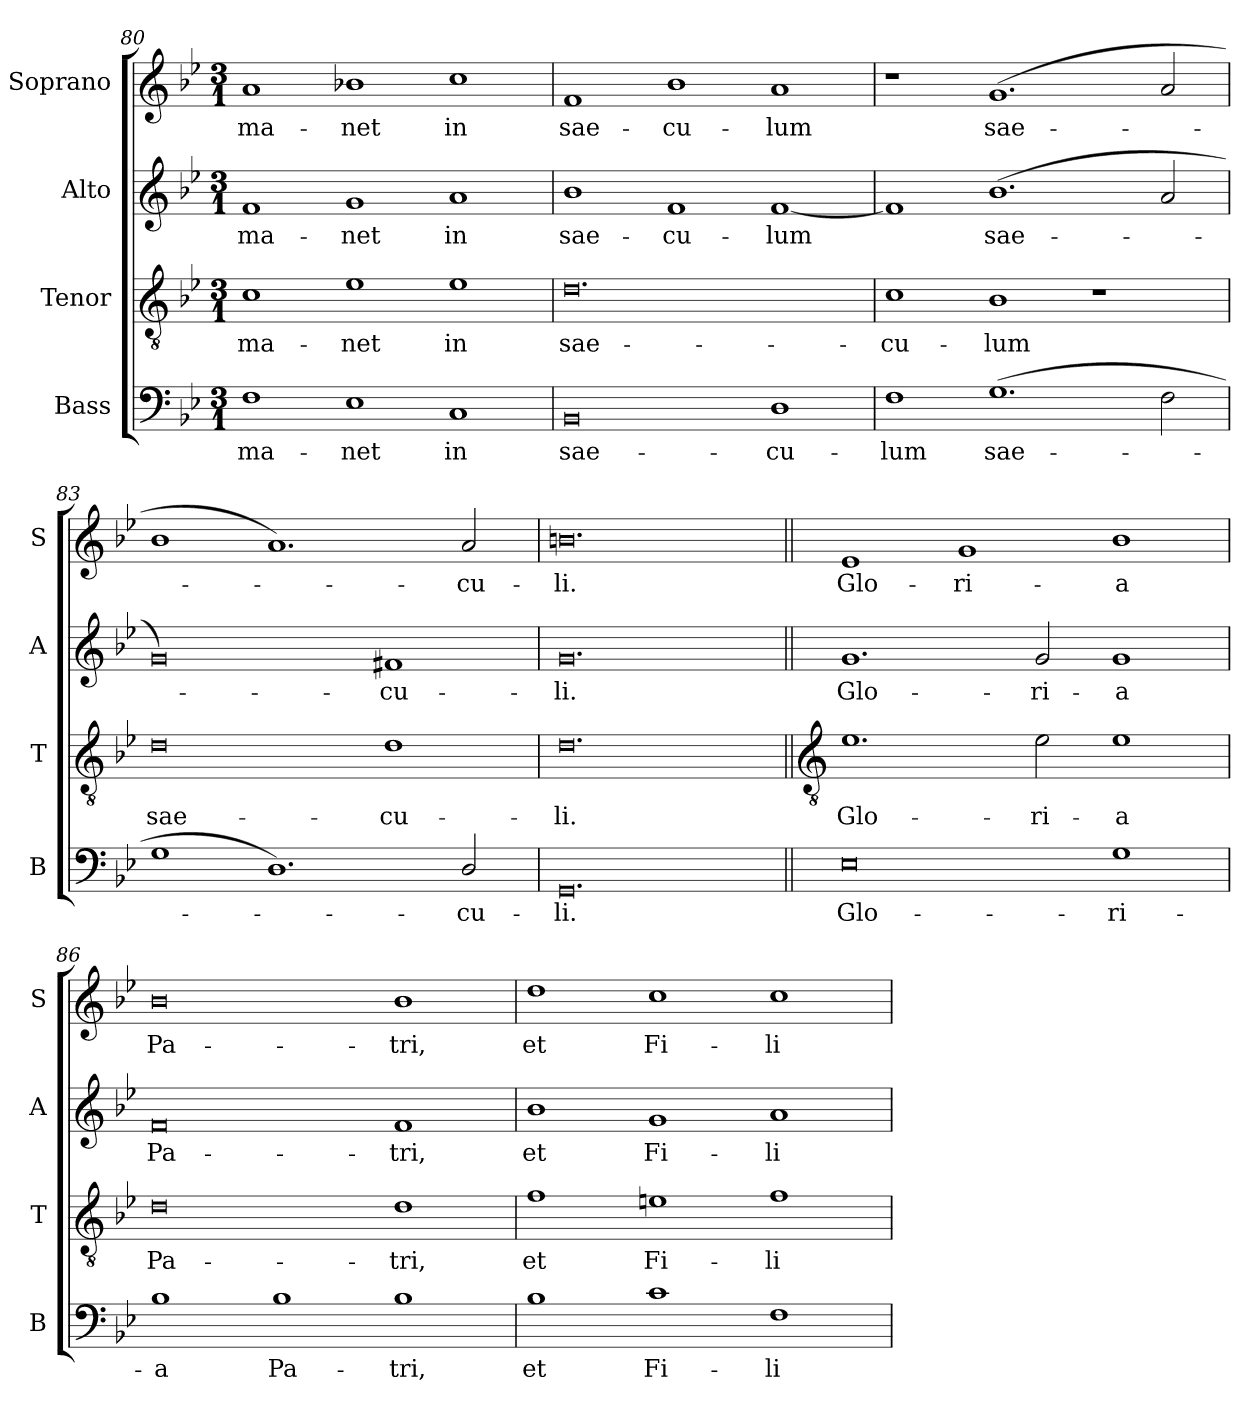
**kern	**text	**kern	**text	**kern	**text	**kern	**text
*part4	*part4	*part3	*part3	*part2	*part2	*part1	*part1
*staff4	*staff4	*staff3	*staff3	*staff2	*staff2	*staff1	*staff1
*I"Bass	*	*I"Tenor	*	*I"Alto	*	*I"Soprano	*
*I'B	*	*I'T	*	*I'A	*	*I'S	*
*clefF4	*	*clefGv2	*	*clefG2	*	*clefG2	*
*k[b-e-]	*	*k[b-e-]	*	*k[b-e-]	*	*k[b-e-]	*
*B-:	*	*B-:	*	*B-:	*	*B-:	*
*M3/1	*	*M3/1	*	*M3/1	*	*M3/1	*
=80	=80	=80	=80	=80	=80	=80	=80
!	!LO:LY:b	!	!LO:LY:b	!	!LO:LY:b	!	!LO:LY:b
1F	ma-	1c	ma-	1f	ma-	1a	ma-
!	!LO:LY:b	!	!LO:LY:b	!	!LO:LY:b	!	!LO:LY:b
1E-	-net	1e-	-net	1g	-net	1b-X	-net
!	!LO:LY:b	!	!LO:LY:b	!	!LO:LY:b	!	!LO:LY:b
1C	in	1e-	in	1a	in	1cc	in
=81	=81	=81	=81	=81	=81	=81	=81
!	!LO:LY:b	!	!LO:LY:b	!	!LO:LY:b	!	!LO:LY:b
0BB-	sae-	0.d	sae-	1b-	sae-	1f	sae-
!	!	!	!	!	!LO:LY:b	!	!LO:LY:b
.	.	.	.	1f	-cu-	1b-	-cu-
!	!LO:LY:b	!	!	!	!LO:LY:b	!	!LO:LY:b
1D	-cu-	.	.	[1f	-lum	1a	-lum
=82	=82	=82	=82	=82	=82	=82	=82
!	!LO:LY:b	!	!LO:LY:b	!	!	!	!
1F	-lum	1c	-cu-	1f]	.	1r	.
!	!LO:LY:b	!	!LO:LY:b	!	!LO:LY:b	!	!LO:LY:b
(>1.G	sae-	1B-	-lum	(<1.b-	sae-	(<1.g	sae-
.	.	1r	.	.	.	.	.
2F	.	.	.	2a/	.	2a	.
=83	=83	=83	=83	=83	=83	=83	=83
!	!	!	!LO:LY:b	!	!	!	!
1G	.	0d	sae-	0g)	.	1b-	.
1.D)	.	.	.	.	.	1.a)	.
!	!	!	!LO:LY:b	!	!LO:LY:b	!	!
.	.	1d	-cu-	1f#X	cu-	.	.
!	!LO:LY:b	!	!	!	!	!	!LO:LY:b
2D/	cu-	.	.	.	.	2a	cu-
=84	=84	=84	=84	=84	=84	=84	=84
!	!LO:LY:b	!	!LO:LY:b	!	!LO:LY:b	!	!LO:LY:b
0.GG	-li.	0.d	-li.	0.g	-li.	0.bn	-li.
!!LO:LB:g=z
=85||	=85||	=85||	=85||	=85||	=85||	=85||	=85||
*	*	*clefGv2	*	*	*	*	*
!	!LO:LY:b	!	!LO:LY:b	!	!LO:LY:b	!	!LO:LY:b
0E-	Glo-	1.e-	Glo-	1.g	Glo-	1e-	Glo-
!	!	!	!	!	!	!	!LO:LY:b
.	.	.	.	.	.	1g	-ri-
!	!	!	!LO:LY:b	!	!LO:LY:b	!	!
.	.	2e-	-ri-	2g	-ri-	.	.
!	!LO:LY:b	!	!LO:LY:b	!	!LO:LY:b	!	!LO:LY:b
1G	-ri-	1e-	-a	1g	-a	1b-	-a
=86	=86	=86	=86	=86	=86	=86	=86
!	!LO:LY:b	!	!LO:LY:b	!	!LO:LY:b	!	!LO:LY:b
1B-	-a	0d	Pa-	0f	Pa-	0b-	Pa-
!	!LO:LY:b	!	!	!	!	!	!
1B-	Pa-	.	.	.	.	.	.
!	!LO:LY:b	!	!LO:LY:b	!	!LO:LY:b	!	!LO:LY:b
1B-	-tri,	1d	-tri,	1f	-tri,	1b-	-tri,
=87	=87	=87	=87	=87	=87	=87	=87
!	!LO:LY:b	!	!LO:LY:b	!	!LO:LY:b	!	!LO:LY:b
1B-	et	1f	et	1b-	et	1dd	et
!	!LO:LY:b	!	!LO:LY:b	!	!LO:LY:b	!	!LO:LY:b
1c	Fi-	1en	Fi-	1g	Fi-	1cc	Fi-
!	!LO:LY:b	!	!LO:LY:b	!	!LO:LY:b	!	!LO:LY:b
1F	-li-	1f	-li-	1a	-li-	1cc	-li-
=	=	=	=	=	=	=	=
*-	*-	*-	*-	*-	*-	*-	*-
